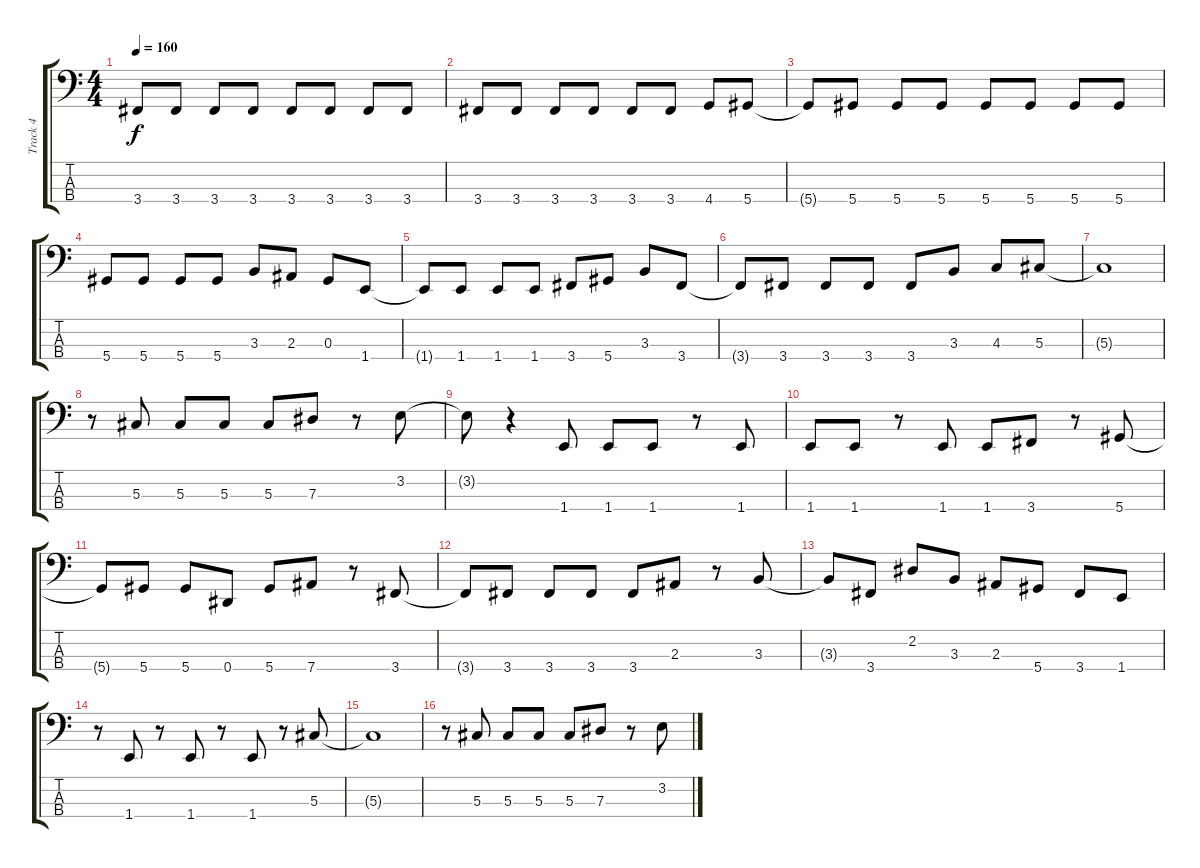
\track ("Track 4" "Track 4") {instrument electricbasspick}
\staff {score tabs}
\tuning (Gb2 Db2 Ab1 Eb1) {hide}
\ts (4 4)
\tempo 160
\clef f4
\ks c
3.4{t}.8{dy f} 3.4.8 3.4.8 3.4.8 3.4.8 3.4.8 3.4.8 3.4.8 |
3.4.8 3.4.8 3.4.8 3.4.8 3.4.8 3.4.8 4.4.8 5.4.8 |
5.4{t}.8 5.4.8 5.4.8 5.4.8 5.4.8 5.4.8 5.4.8 5.4.8 |
5.4.8 5.4.8 5.4.8 5.4.8 3.3.8 2.3.8 0.3.8 1.4.8 |
1.4{t}.8 1.4.8 1.4.8 1.4.8 3.4.8 5.4.8 3.3.8 3.4.8 |
3.4{t}.8 3.4.8 3.4.8 3.4.8 3.4.8 3.3.8 4.3.8 5.3.8 |
5.3{t}.1 |
r.8 5.3.8 5.3.8 5.3.8 5.3.8 7.3.8 r.8 3.2.8 |
3.2{t}.8 r.4 1.4.8 1.4.8 1.4.8 r.8 1.4.8 |
1.4.8 1.4.8 r.8 1.4.8 1.4.8 3.4.8 r.8 5.4.8 |
5.4{t}.8 5.4.8 5.4.8 0.4.8 5.4.8 7.4.8 r.8 3.4.8 |
3.4{t}.8 3.4.8 3.4.8 3.4.8 3.4.8 2.3.8 r.8 3.3.8 |
3.3{t}.8 3.4.8 2.2.8 3.3.8 2.3.8 5.4.8 3.4.8 1.4.8 |
r.8 1.4.8 r.8 1.4.8 r.8 1.4.8 r.8 5.3.8 |
5.3{t}.1 |
r.8 5.3.8 5.3.8 5.3.8 5.3.8 7.3.8 r.8 3.2.8
